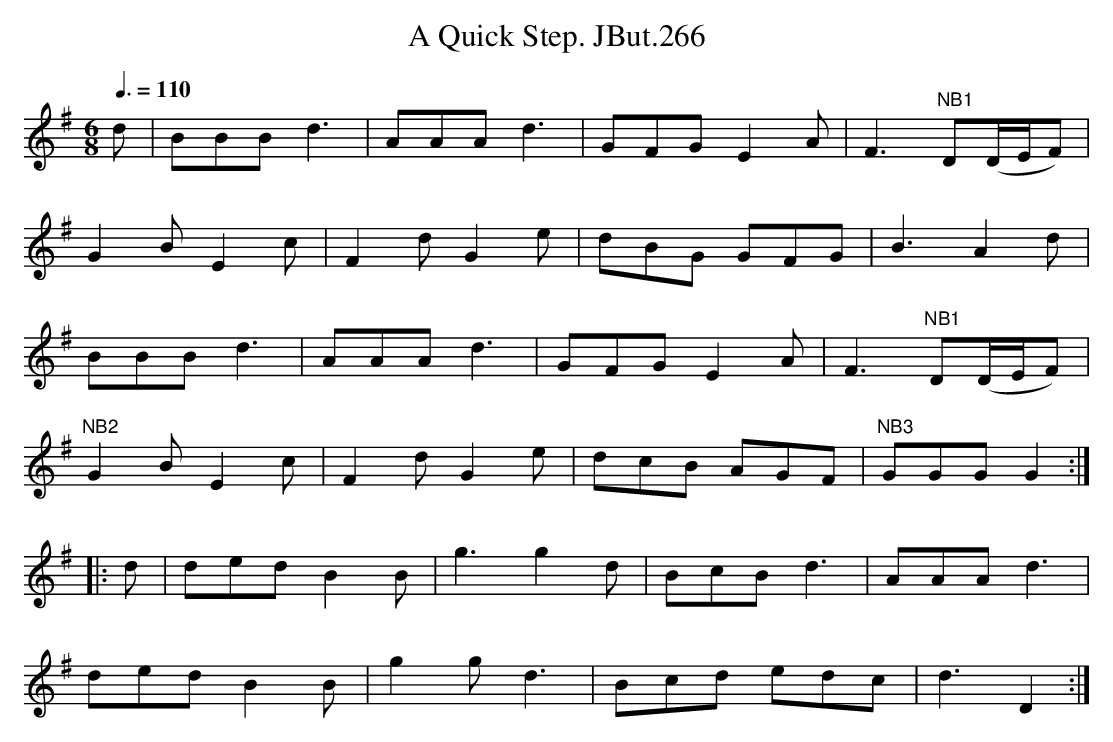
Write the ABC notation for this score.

X:1
T:Quick Step. JBut.266, A
M:6/8
L:1/8
Q:3/8=110
K:G
d|BBB d3|AAA d3|GFG E2A|F3 "NB1"D(D/E/F)|
G2B E2c|F2d G2e|dBG GFG|B3 A2d|
BBB d3|AAA d3|GFG E2A|F3 "NB1"D(D/E/F)|
"NB2"G2B E2c|F2d G2e|dcB AGF|"NB3"GGG G2:|
|:d|ded B2B|g3 g2d|BcB d3|AAA d3|
ded B2B|g2g d3|Bcd edc |d3D2:|
